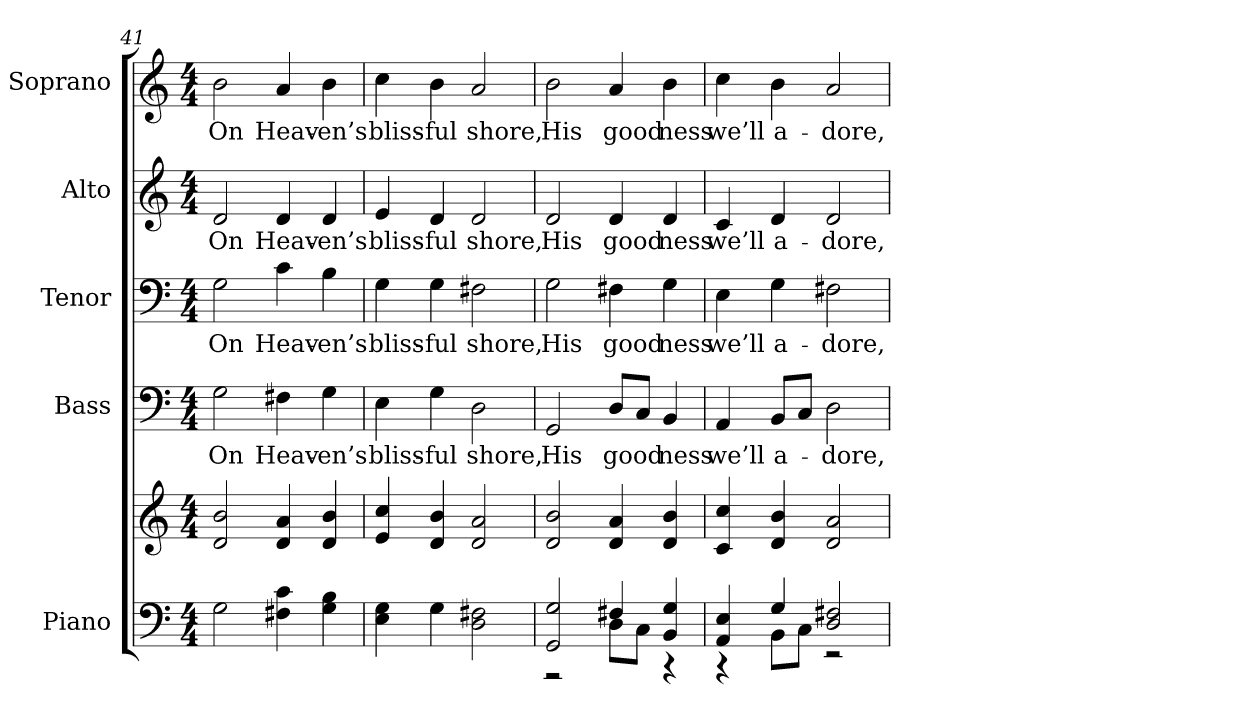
**kern	**kern	**kern	**text	**kern	**text	**kern	**text	**kern	**text
*part5	*part5	*part4	*part4	*part3	*part3	*part2	*part2	*part1	*part1
*staff6	*staff5	*staff4	*staff4	*staff3	*staff3	*staff2	*staff2	*staff1	*staff1
*I"Piano	*	*I"Bass	*	*I"Tenor	*	*I"Alto	*	*I"Soprano	*
*I'Pno.	*	*I'B.	*	*I'T.	*	*I'A.	*	*I'S.	*
*clefF4	*clefG2	*clefF4	*	*clefF4	*	*clefG2	*	*clefG2	*
*k[]	*k[]	*k[]	*	*k[]	*	*k[]	*	*k[]	*
*C:	*C:	*C:	*	*C:	*	*C:	*	*C:	*
*M4/4	*M4/4	*M4/4	*	*M4/4	*	*M4/4	*	*M4/4	*
=41	=41	=41	=41	=41	=41	=41	=41	=41	=41
!	!	!	!LO:LY:b:color=#000000	!	!	!	!	!	!
!	!	!	!	!	!LO:LY:b:color=#000000	!	!	!	!
!	!	!	!	!	!	!	!LO:LY:b:color=#000000	!	!
!	!	!	!	!	!	!	!	!	!LO:LY:b:color=#000000
2Gi\	2di/ 2bi	2Gi\	On	2Gi\	On	2di/	On	2bi\	On
!	!	!	!LO:LY:b:color=#000000	!	!	!	!	!	!
!	!	!	!	!	!LO:LY:b:color=#000000	!	!	!	!
!	!	!	!	!	!	!	!LO:LY:b:color=#000000	!	!
!	!	!	!	!	!	!	!	!	!LO:LY:b:color=#000000
4F#Xi\ 4ci	4di/ 4ai	4F#Xi\	Heav-	4ci\	Heav-	4di/	Heav-	4ai/	Heav-
!	!	!	!LO:LY:b:color=#000000	!	!	!	!	!	!
!	!	!	!	!	!LO:LY:b:color=#000000	!	!	!	!
!	!	!	!	!	!	!	!LO:LY:b:color=#000000	!	!
!	!	!	!	!	!	!	!	!	!LO:LY:b:color=#000000
4Gi\ 4Bi	4di/ 4bi	4Gi\	-en’s	4Bi\	-en’s	4di/	-en’s	4bi\	-en’s
=42	=42	=42	=42	=42	=42	=42	=42	=42	=42
!	!	!	!LO:LY:b:color=#000000	!	!	!	!	!	!
!	!	!	!	!	!LO:LY:b:color=#000000	!	!	!	!
!	!	!	!	!	!	!	!LO:LY:b:color=#000000	!	!
!	!	!	!	!	!	!	!	!	!LO:LY:b:color=#000000
4Ei\ 4Gi	4ei/ 4cci	4Ei\	bliss-	4Gi\	bliss-	4ei/	bliss-	4cci\	bliss-
!	!	!	!LO:LY:b:color=#000000	!	!	!	!	!	!
!	!	!	!	!	!LO:LY:b:color=#000000	!	!	!	!
!	!	!	!	!	!	!	!LO:LY:b:color=#000000	!	!
!	!	!	!	!	!	!	!	!	!LO:LY:b:color=#000000
4Gi\	4di/ 4bi	4Gi\	-ful	4Gi\	-ful	4di/	-ful	4bi\	-ful
!	!	!	!LO:LY:b:color=#000000	!	!	!	!	!	!
!	!	!	!	!	!LO:LY:b:color=#000000	!	!	!	!
!	!	!	!	!	!	!	!LO:LY:b:color=#000000	!	!
!	!	!	!	!	!	!	!	!	!LO:LY:b:color=#000000
2Di\ 2F#Xi	2di/ 2ai	2Di\	shore,	2F#Xi\	shore,	2di/	shore,	2ai/	shore,
!!LO:PB:g=z
=43	=43	=43	=43	=43	=43	=43	=43	=43	=43
*^	*	*	*	*	*	*	*	*	*
!	!	!	!	!LO:LY:b:color=#000000	!	!	!	!	!	!
!	!	!	!	!	!	!LO:LY:b:color=#000000	!	!	!	!
!	!	!	!	!	!	!	!	!LO:LY:b:color=#000000	!	!
!	!	!	!	!	!	!	!	!	!	!LO:LY:b:color=#000000
2GGi/ 2Gi	2r	2di/ 2bi	2GGi/	His	2Gi\	His	2di/	His	2bi\	His
!	!	!	!	!LO:LY:b:color=#000000	!	!	!	!	!	!
!	!	!	!	!	!	!LO:LY:b:color=#000000	!	!	!	!
!	!	!	!	!	!	!	!	!LO:LY:b:color=#000000	!	!
!	!	!	!	!	!	!	!	!	!	!LO:LY:b:color=#000000
4F#Xi/	8Di\L	4di/ 4ai	8Di/L	good	4F#Xi\	good	4di/	good	4ai/	good
.	8Ci\J	.	8Ci/J	.	.	.	.	.	.	.
!	!	!	!	!LO:LY:b:color=#000000	!	!	!	!	!	!
!	!	!	!	!	!	!LO:LY:b:color=#000000	!	!	!	!
!	!	!	!	!	!	!	!	!LO:LY:b:color=#000000	!	!
!	!	!	!	!	!	!	!	!	!	!LO:LY:b:color=#000000
4BBi/ 4Gi	4r	4di/ 4bi	4BBi/	ness	4Gi\	ness	4di/	ness	4bi\	ness
=44	=44	=44	=44	=44	=44	=44	=44	=44	=44	=44
!	!	!	!	!LO:LY:b:color=#000000	!	!	!	!	!	!
!	!	!	!	!	!	!LO:LY:b:color=#000000	!	!	!	!
!	!	!	!	!	!	!	!	!LO:LY:b:color=#000000	!	!
!	!	!	!	!	!	!	!	!	!	!LO:LY:b:color=#000000
4AAi/ 4Ei	4r	4ci/ 4cci	4AAi/	we’ll	4Ei\	we’ll	4ci/	we’ll	4cci\	we’ll
!	!	!	!	!LO:LY:b:color=#000000	!	!	!	!	!	!
!	!	!	!	!	!	!LO:LY:b:color=#000000	!	!	!	!
!	!	!	!	!	!	!	!	!LO:LY:b:color=#000000	!	!
!	!	!	!	!	!	!	!	!	!	!LO:LY:b:color=#000000
4Gi/	8BBi\L	4di/ 4bi	8BBi/L	a-	4Gi\	a-	4di/	a-	4bi\	a-
.	8Ci\J	.	8Ci/J	.	.	.	.	.	.	.
!	!	!	!	!LO:LY:b:color=#000000	!	!	!	!	!	!
!	!	!	!	!	!	!LO:LY:b:color=#000000	!	!	!	!
!	!	!	!	!	!	!	!	!LO:LY:b:color=#000000	!	!
!	!	!	!	!	!	!	!	!	!	!LO:LY:b:color=#000000
2Di/ 2F#Xi	2r	2di/ 2ai	2Di\	-dore,	2F#Xi\	-dore,	2di/	-dore,	2ai/	-dore,
*v	*v	*	*	*	*	*	*	*	*	*
=	=	=	=	=	=	=	=	=	=
*-	*-	*-	*-	*-	*-	*-	*-	*-	*-
